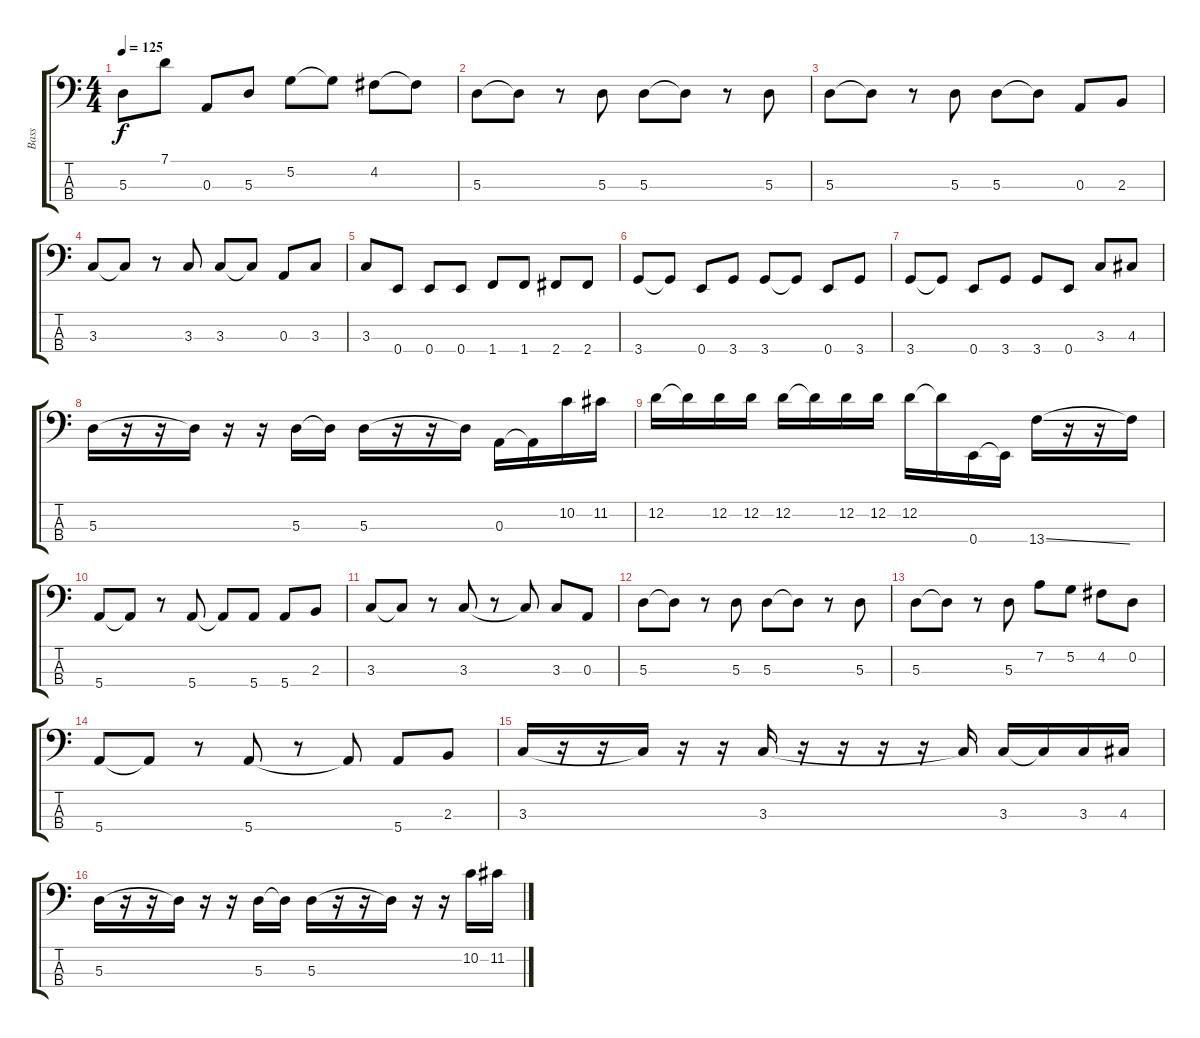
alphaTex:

\track ("Bass" "Bass") {instrument electricbasspick}
\staff {score tabs}
\tuning (G2 D2 A1 E1) {hide}
\ts (4 4)
\tempo 125
\clef f4
\ks c
5.3.8{dy f} 7.1.8 0.3.8 5.3.8 5.2.8 5.2{t}.8 4.2.8 4.2{t}.8 |
5.3.8 5.3{t}.8 r.8 5.3.8 5.3.8 5.3{t}.8 r.8 5.3.8 |
5.3.8 5.3{t}.8 r.8 5.3.8 5.3.8 5.3{t}.8 0.3.8 2.3.8 |
3.3.8 3.3{t}.8 r.8 3.3.8 3.3.8 3.3{t}.8 0.3.8 3.3.8 |
3.3.8 0.4.8 0.4.8 0.4.8 1.4.8 1.4.8 2.4.8 2.4.8 |
3.4.8 3.4{t}.8 0.4.8 3.4.8 3.4.8 3.4{t}.8 0.4.8 3.4.8 |
3.4.8 3.4{t}.8 0.4.8 3.4.8 3.4.8 0.4.8 3.3.8 4.3.8 |
5.3.16 r.16 r.16 5.3{t}.16 r.16 r.16 5.3.16 5.3{t}.16 5.3.16 r.16 r.16 5.3{t}.16 0.3.16 0.3{t}.16 10.2.16 11.2.16 |
12.2.16 12.2{t}.16 12.2.16 12.2.16 12.2.16 12.2{t}.16 12.2.16 12.2.16 12.2.16 12.2{t}.16 0.4.16 0.4{t}.16 13.4{ss}.16 r.16 r.16 13.4{t}.16 |
5.4.8 5.4{t}.8 r.8 5.4.8 5.4{t}.8 5.4.8 5.4.8 2.3.8 |
3.3.8 3.3{t}.8 r.8 3.3.8 r.8 3.3{t}.8 3.3.8 0.3.8 |
5.3.8 5.3{t}.8 r.8 5.3.8 5.3.8 5.3{t}.8 r.8 5.3.8 |
5.3.8 5.3{t}.8 r.8 5.3.8 7.2.8 5.2.8 4.2.8 0.2.8 |
5.4.8 5.4{t}.8 r.8 5.4.8 r.8 5.4{t}.8 5.4.8 2.3.8 |
3.3.16 r.16 r.16 3.3{t}.16 r.16 r.16 3.3.16 r.16 r.16 r.16 r.16 3.3{t}.16 3.3.16 3.3{t}.16 3.3.16 4.3.16 |
5.3.16 r.16 r.16 5.3{t}.16 r.16 r.16 5.3.16 5.3{t}.16 5.3.16 r.16 r.16 5.3{t}.16 r.16 r.16 10.2.16 11.2.16
